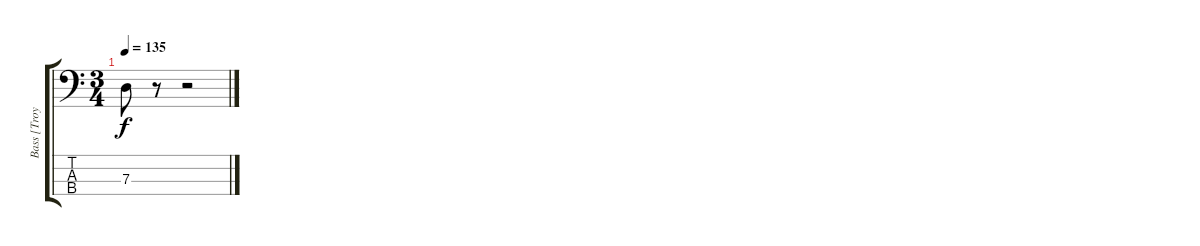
\track ("Bass [Troy Sanders]" "Bass [Troy") {instrument electricbasspick}
\staff {score tabs}
\tuning (F2 C2 G1 D1) {hide}
\ts (3 4)
\tempo 135
\clef f4
\ks c
7.3{t}.8{dy f} r.8 r.2
